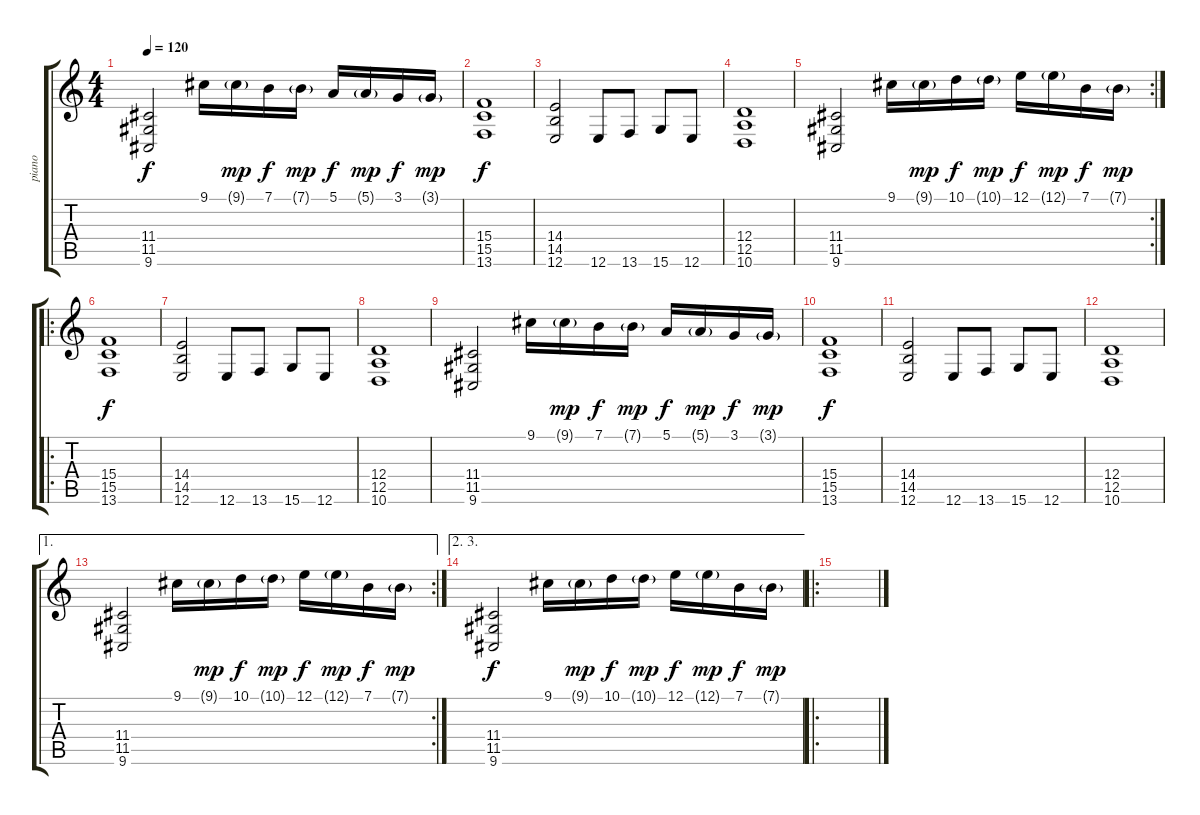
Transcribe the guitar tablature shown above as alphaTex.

\track ("piano" "piano") {instrument electricgrandpiano}
\staff {score tabs}
\tuning (E4 B3 G3 D3 A2 E2) {hide}
\ts (4 4)
\tempo 120
\clef g2
\ks c
(11.4 11.5 9.6).2{dy f} 9.1.16 9.1{g}.16{dy mp} 7.1.16{dy f} 7.1{g}.16{dy mp} 5.1.16{dy f} 5.1{g}.16{dy mp} 3.1.16{dy f} 3.1{g}.16{dy mp} |
(15.4 15.5 13.6).1{dy f} |
(14.4 14.5 12.6).2 12.6.8 13.6.8 15.6.8 12.6.8 |
(12.4 12.5 10.6).1 |
\rc 2
(11.4 11.5 9.6).2 9.1.16 9.1{g}.16{dy mp} 10.1.16{dy f} 10.1{g}.16{dy mp} 12.1.16{dy f} 12.1{g}.16{dy mp} 7.1.16{dy f} 7.1{g}.16{dy mp} |
\ro
(15.4 15.5 13.6).1{dy f} |
(14.4 14.5 12.6).2 12.6.8 13.6.8 15.6.8 12.6.8 |
(12.4 12.5 10.6).1 |
(11.4 11.5 9.6).2 9.1.16 9.1{g}.16{dy mp} 7.1.16{dy f} 7.1{g}.16{dy mp} 5.1.16{dy f} 5.1{g}.16{dy mp} 3.1.16{dy f} 3.1{g}.16{dy mp} |
(15.4 15.5 13.6).1{dy f} |
(14.4 14.5 12.6).2 12.6.8 13.6.8 15.6.8 12.6.8 |
(12.4 12.5 10.6).1 |
\ae 1
\rc 2
(11.4 11.5 9.6).2 9.1.16 9.1{g}.16{dy mp} 10.1.16{dy f} 10.1{g}.16{dy mp} 12.1.16{dy f} 12.1{g}.16{dy mp} 7.1.16{dy f} 7.1{g}.16{dy mp} |
\ae (2 3)
(11.4 11.5 9.6).2{dy f} 9.1.16 9.1{g}.16{dy mp} 10.1.16{dy f} 10.1{g}.16{dy mp} 12.1.16{dy f} 12.1{g}.16{dy mp} 7.1.16{dy f} 7.1{g}.16{dy mp} |
\ro
